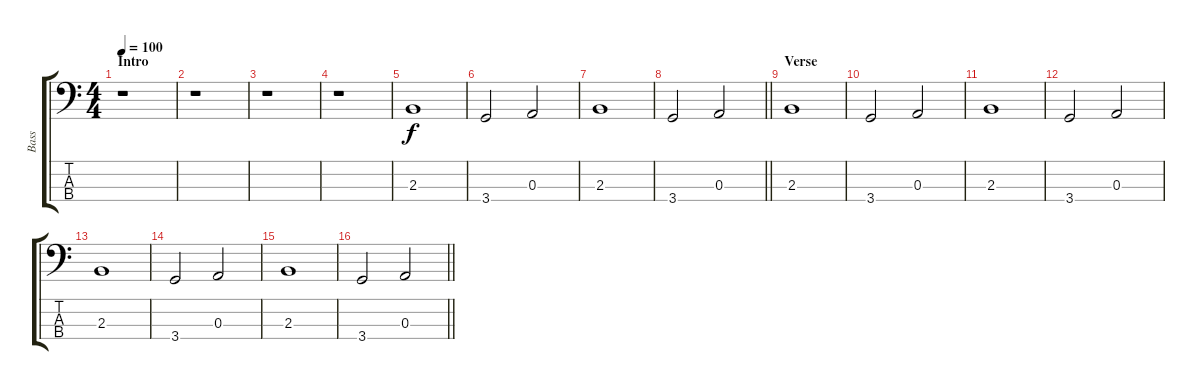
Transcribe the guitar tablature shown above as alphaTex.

\track ("Bass" "Bass") {instrument electricbassfinger}
\staff {score tabs}
\tuning (G2 D2 A1 E1) {hide}
\ts (4 4)
\section ("" "Intro")
\tempo 100
\clef f4
\ks c
r.1{dy f instrument electricbassfinger} |
r.1 |
r.1 |
r.1 |
2.3.1 |
3.4.2 0.3.2 |
2.3.1 |
\barLineRight lightlight
3.4.2 0.3.2 |
\section ("" "Verse")
2.3.1 |
3.4.2 0.3.2 |
2.3.1 |
3.4.2 0.3.2 |
2.3.1 |
3.4.2 0.3.2 |
2.3.1 |
\barLineRight lightlight
3.4.2 0.3.2
